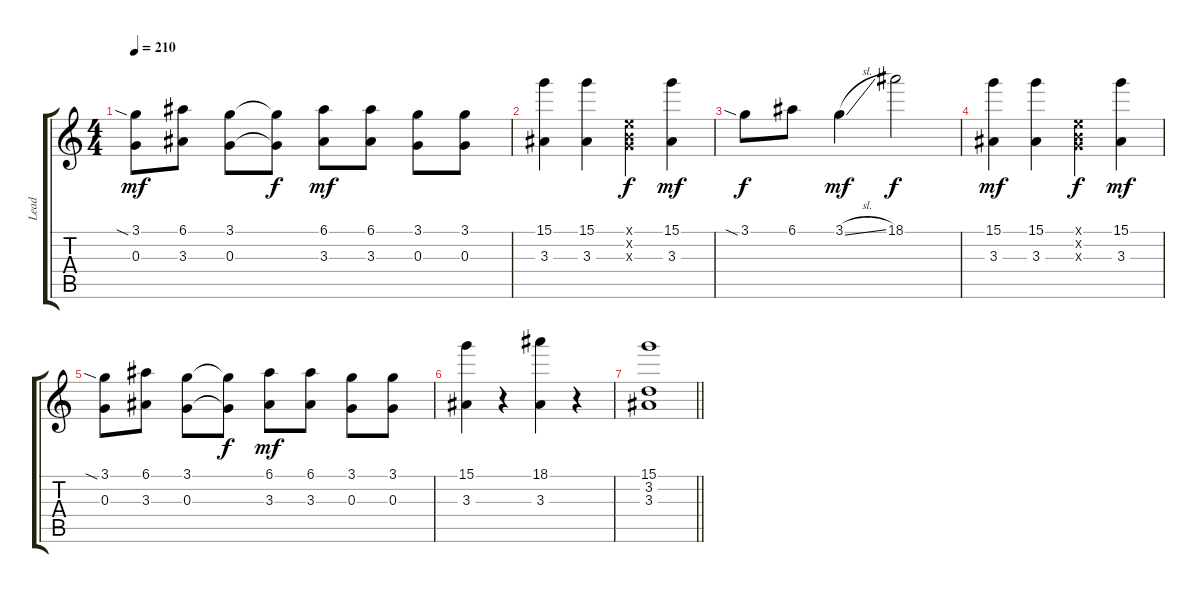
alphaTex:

\track ("Lead" "Lead") {instrument overdrivenguitar}
\staff {score tabs}
\tuning (E4 B3 G3 D3 A2 E2) {hide}
\ts (4 4)
\tempo 210
\clef g2
\ks c
(3.1{sia} 0.3).8{dy mf} (6.1 3.3).8 (3.1 0.3).8 (3.1{t} 0.3{t}).8{dy f} (6.1 3.3).8{dy mf} (6.1 3.3).8 (3.1 0.3).8 (3.1 0.3).8 |
(15.1 3.3).4 (15.1 3.3).4 (0.1{x} 0.2{x} 0.3{x}).4{dy f} (15.1 3.3).4{dy mf} |
3.1{sia}.8{dy f} 6.1.8 3.1{sl}.4{dy mf} 18.1.2{dy f} |
(15.1 3.3).4{dy mf} (15.1 3.3).4 (0.1{x} 0.2{x} 0.3{x}).4{dy f} (15.1 3.3).4{dy mf} |
(3.1{sia} 0.3).8 (6.1 3.3).8 (3.1 0.3).8 (3.1{t} 0.3{t}).8{dy f} (6.1 3.3).8{dy mf} (6.1 3.3).8 (3.1 0.3).8 (3.1 0.3).8 |
(15.1 3.3).4 r.4 (18.1 3.3).4 r.4 |
\barLineRight lightlight
(15.1 3.2 3.3).1
